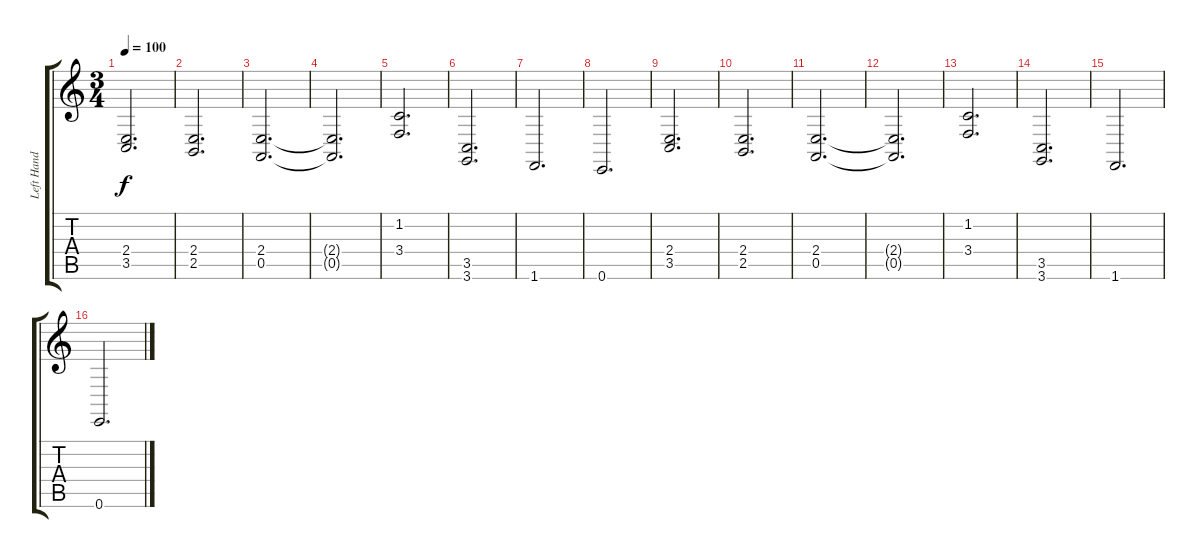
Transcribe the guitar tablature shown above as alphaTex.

\track ("Left Hand" "Left Hand") {instrument acousticgrandpiano}
\staff {score tabs}
\tuning (E4 B3 G3 D3 A2 E2) {hide}
\ts (3 4)
\tempo 100
\clef g2
\ks c
(2.4 3.5).2{d dy f} |
(2.4 2.5).2{d} |
(2.4 0.5).2{d} |
(2.4{t} 0.5{t}).2{d} |
(1.2 3.4).2{d} |
(3.5 3.6).2{d} |
1.6.2{d} |
0.6.2{d} |
(2.4 3.5).2{d} |
(2.4 2.5).2{d} |
(2.4 0.5).2{d} |
(2.4{t} 0.5{t}).2{d} |
(1.2 3.4).2{d} |
(3.5 3.6).2{d} |
1.6.2{d} |
0.6.2{d}
